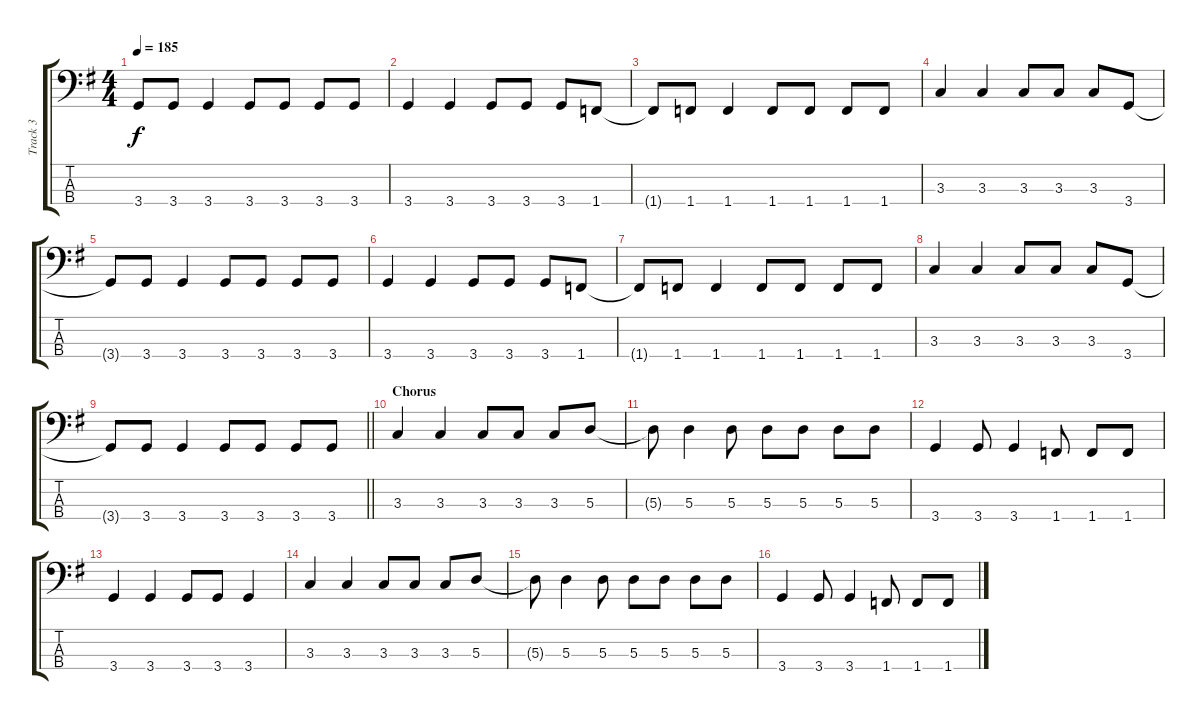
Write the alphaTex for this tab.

\track ("Track 3" "Track 3") {instrument electricbasspick}
\staff {score tabs}
\tuning (G2 D2 A1 E1) {hide}
\ts (4 4)
\tempo 185
\clef f4
\ks g
3.4{t}.8{dy f} 3.4.8 3.4.4 3.4.8 3.4.8 3.4.8 3.4.8 |
3.4.4 3.4.4 3.4.8 3.4.8 3.4.8 1.4.8 |
1.4{t}.8 1.4.8 1.4.4 1.4.8 1.4.8 1.4.8 1.4.8 |
3.3.4 3.3.4 3.3.8 3.3.8 3.3.8 3.4.8 |
3.4{t}.8 3.4.8 3.4.4 3.4.8 3.4.8 3.4.8 3.4.8 |
3.4.4 3.4.4 3.4.8 3.4.8 3.4.8 1.4.8 |
1.4{t}.8 1.4.8 1.4.4 1.4.8 1.4.8 1.4.8 1.4.8 |
3.3.4 3.3.4 3.3.8 3.3.8 3.3.8 3.4.8 |
\barLineRight lightlight
3.4{t}.8 3.4.8 3.4.4 3.4.8 3.4.8 3.4.8 3.4.8 |
\section ("" "Chorus")
3.3.4 3.3.4 3.3.8 3.3.8 3.3.8 5.3.8 |
5.3{t}.8 5.3.4 5.3.8 5.3.8 5.3.8 5.3.8 5.3.8 |
3.4.4 3.4.8 3.4.4 1.4.8 1.4.8 1.4.8 |
3.4.4 3.4.4 3.4.8 3.4.8 3.4.4 |
3.3.4 3.3.4 3.3.8 3.3.8 3.3.8 5.3.8 |
5.3{t}.8 5.3.4 5.3.8 5.3.8 5.3.8 5.3.8 5.3.8 |
3.4.4 3.4.8 3.4.4 1.4.8 1.4.8 1.4.8
